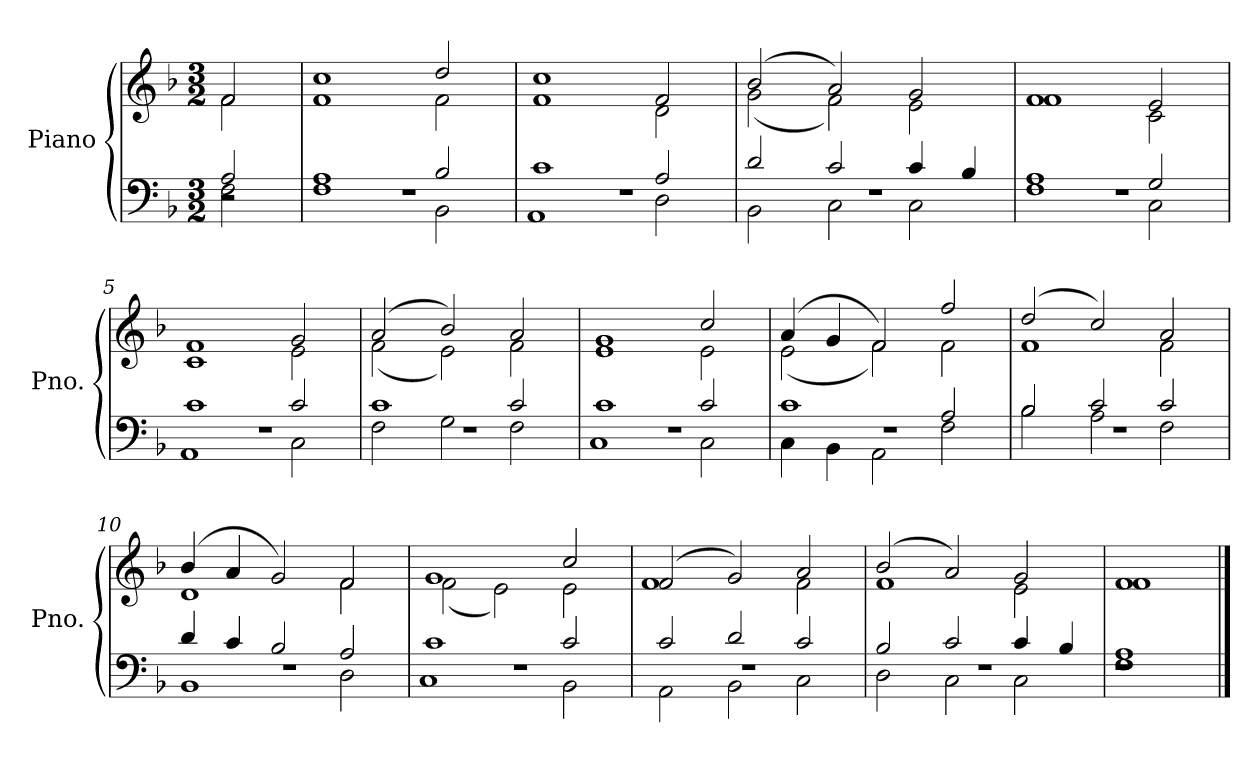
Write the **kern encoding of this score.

**kern	**kern
*part1	*part1
*staff2	*staff1
*I"Piano	*
*I'Pno.	*
*clefF4	*clefG2
*k[b-]	*k[b-]
*M3/2	*M3/2
*MM240	*MM240
=	=
*^	*^
*	*^	*	*
2r	2A/	2F\	2f/	2f\
=1	=1	=1	=1	=1
1.r	1A	1F	1cc	1f
.	2B-/	2BB-\	2dd/	2f\
=2	=2	=2	=2	=2
1.r	1c	1AA	1cc	1f
.	2A/	2D\	2f/	2d\
=3	=3	=3	=3	=3
1.r	2d/	2BB-\	(2b-/	(2g\
.	2c/	2C\	2a/)	2f\)
.	4c/	2C\	2g/	2e\
.	4B-/	.	.	.
=4	=4	=4	=4	=4
1.r	1A	1F	1f	1f
.	2G/	2C\	2e/	2c\
=5	=5	=5	=5	=5
1.r	1c	1AA	1f	1c
.	2c/	2C\	2g/	2e\
=6	=6	=6	=6	=6
1.r	1c	2F\	(2a/	(2f\
.	.	2G\	2b-/)	2e\)
.	2c/	2F\	2a/	2f\
=7	=7	=7	=7	=7
1.r	1c	1C	1g	1e
.	2c/	2C\	2cc/	2e\
=8	=8	=8	=8	=8
1.r	1c	4C\	(4a/	(2e\
.	.	4BB-\	4g/	.
.	.	2AA\	2f/)	2f\)
.	2A/	2F\	2ff/	2f\
=9	=9	=9	=9	=9
1.r	2B-/	2B-\	(2dd/	1f
.	2c/	2A\	2cc/)	.
.	2c/	2F\	2a/	2f\
!!LO:LB:g=z	!!
=10	=10	=10	=10	=10
1.r	4d/	1BB-	(4b-/	1d
.	4c/	.	4a/	.
.	2B-/	.	2g/)	.
.	2A/	2D\	2f/	2f\
=11	=11	=11	=11	=11
1.r	1c	1C	1g	(2f\
.	.	.	.	2e\)
.	2c/	2BB-\	2cc/	2e\
=12	=12	=12	=12	=12
1.r	2c/	2AA\	(2f/	1f
.	2d/	2BB-\	2g/)	.
.	2c/	2C\	2a/	2f\
=13	=13	=13	=13	=13
1.r	2B-/	2D\	(2b-/	1f
.	2c/	2C\	2a/)	.
.	4c/	2C\	2g/	2e\
.	4B-/	.	.	.
=14	=14	=14	=14	=14
1r	1A	1F	1f	1f
*v	*v	*v	*	*
*	*v	*v
==	==
*-	*-
